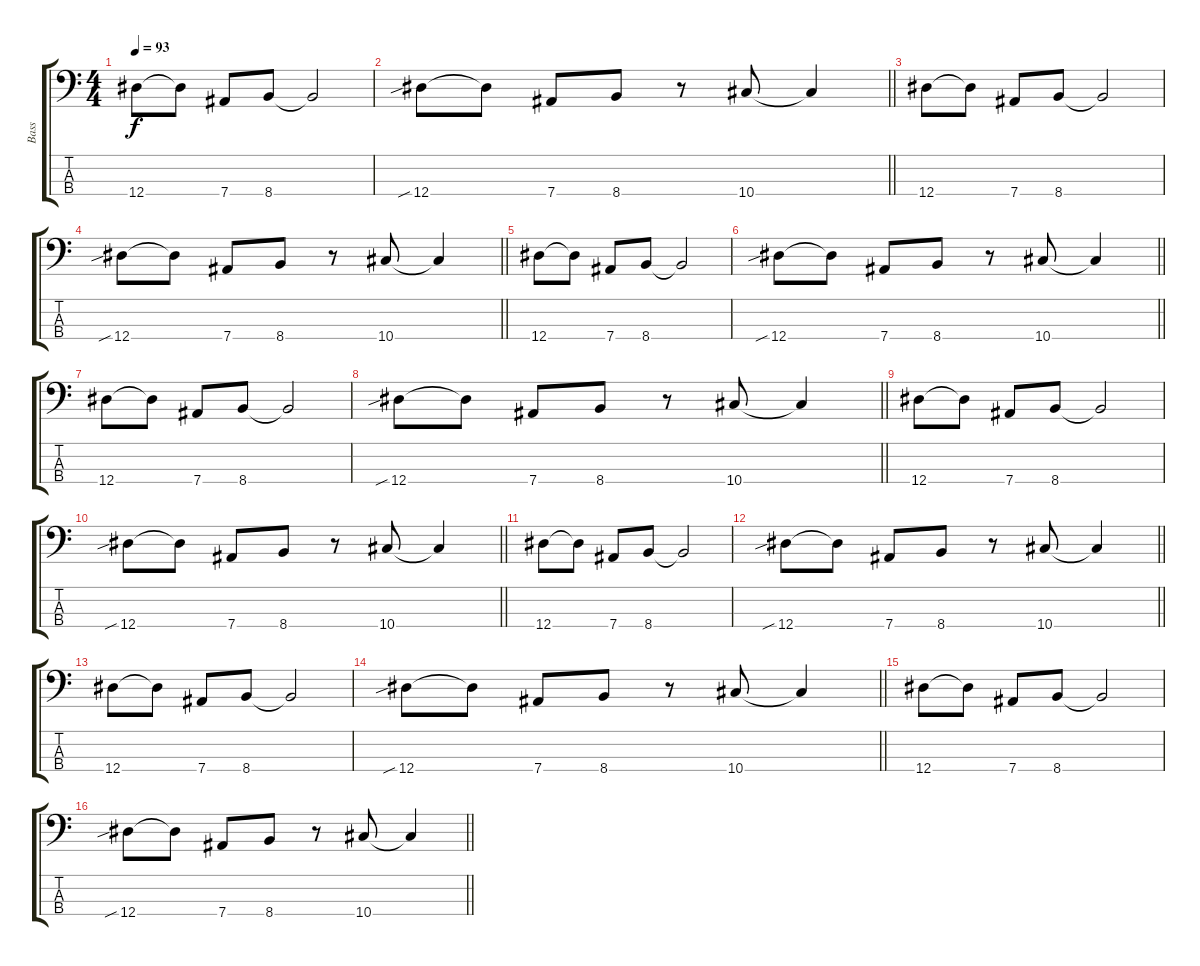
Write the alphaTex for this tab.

\track ("Bass" "Bass") {instrument electricbasspick}
\staff {score tabs}
\tuning (Gb2 Db2 Ab1 Eb1) {hide}
\ts (4 4)
\tempo 93
\clef f4
\ks c
12.4.8{dy f} 12.4{t}.8 7.4.8 8.4.8 8.4{t}.2 |
\barLineRight lightlight
12.4{sib}.8 12.4{t}.8 7.4.8 8.4.8 r.8 10.4.8 10.4{t}.4 |
12.4.8 12.4{t}.8 7.4.8 8.4.8 8.4{t}.2 |
\barLineRight lightlight
12.4{sib}.8 12.4{t}.8 7.4.8 8.4.8 r.8 10.4.8 10.4{t}.4 |
12.4.8 12.4{t}.8 7.4.8 8.4.8 8.4{t}.2 |
\barLineRight lightlight
12.4{sib}.8 12.4{t}.8 7.4.8 8.4.8 r.8 10.4.8 10.4{t}.4 |
12.4.8 12.4{t}.8 7.4.8 8.4.8 8.4{t}.2 |
\barLineRight lightlight
12.4{sib}.8 12.4{t}.8 7.4.8 8.4.8 r.8 10.4.8 10.4{t}.4 |
12.4.8 12.4{t}.8 7.4.8 8.4.8 8.4{t}.2 |
\barLineRight lightlight
12.4{sib}.8 12.4{t}.8 7.4.8 8.4.8 r.8 10.4.8 10.4{t}.4 |
12.4.8 12.4{t}.8 7.4.8 8.4.8 8.4{t}.2 |
\barLineRight lightlight
12.4{sib}.8 12.4{t}.8 7.4.8 8.4.8 r.8 10.4.8 10.4{t}.4 |
12.4.8 12.4{t}.8 7.4.8 8.4.8 8.4{t}.2 |
\barLineRight lightlight
12.4{sib}.8 12.4{t}.8 7.4.8 8.4.8 r.8 10.4.8 10.4{t}.4 |
12.4.8 12.4{t}.8 7.4.8 8.4.8 8.4{t}.2 |
\barLineRight lightlight
12.4{sib}.8 12.4{t}.8 7.4.8 8.4.8 r.8 10.4.8 10.4{t}.4
